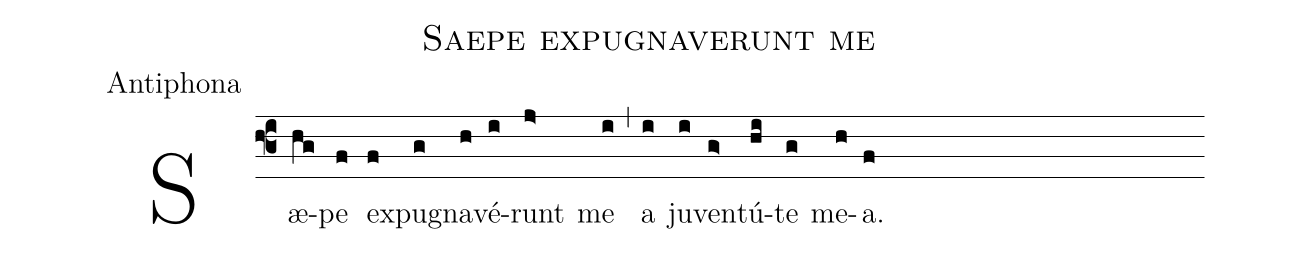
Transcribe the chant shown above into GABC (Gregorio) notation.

name:Saepe expugnaverunt me;
office-part:Antiphona;
%%
(f3)Sæ(hg)pe(f) ex(f)pu(g)gna(h)vé(i)runt(j>) me(i) (,) a(i) ju(i)ven(g>)tú(hi)te(g) me(h)a.(f)
